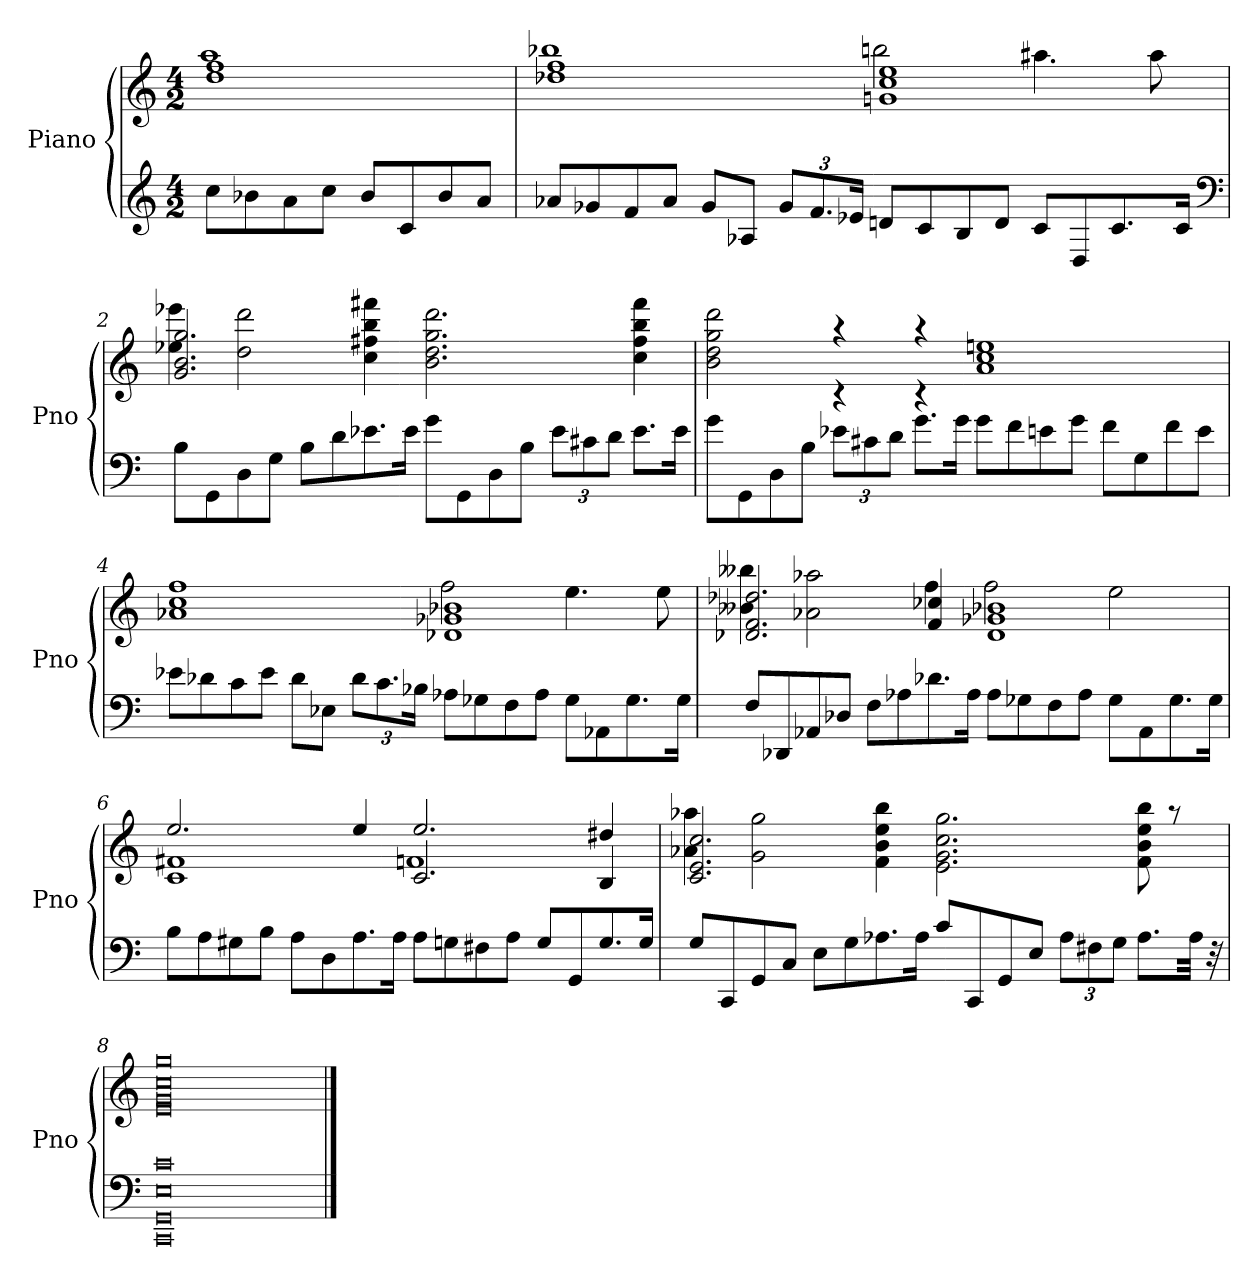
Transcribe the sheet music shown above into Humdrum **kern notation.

**kern	**kern
*part1	*part1
*staff2	*staff1
*I"Piano	*
*I'Pno	*
*clefG2	*clefG2
*k[]	*k[]
*C:	*C:
*M4/2	*M4/2
=	=
*	*^
8ccL	1dd 1ff	1aa
8b-X	.	.
8a	.	.
8ccJ	.	.
8b-L	.	.
8c	.	.
8b-	.	.
8aJ	.	.
=1	=1	=1
8a-XL	1dd-X 1ff	1bb-X
8g-X	.	.
8f	.	.
8a-J	.	.
8g-L	.	.
8A-XJ	.	.
12g-L	.	.
12.f	.	.
24e-XJk	.	.
8dnL	1gn 1cc 1ee	2bbn
8c	.	.
8B	.	.
8dJ	.	.
8cL	.	4.aa#X
8D	.	.
8.c	.	.
.	.	8aa#
16cJk	.	.
*clefF4	*	*
=2	=2	=2
8BL	2.g 2.b 2.gg	4ee-X 4eee-X
8GG	.	.
8D	.	2dd 2ddd
8GJ	.	.
8BL	.	.
8d	.	.
8.e-X	4ryy	4cc 4ff#X 4bb 4fff#X
16e-Jk	.	.
8gL	1ryy	2.b 2.dd 2.gg 2.ddd
8GG	.	.
8D	.	.
8BJ	.	.
12e-L	.	.
12c#X	.	.
12dJ	.	.
8.e-L	.	4cc 4ff# 4bb 4fff#
16e-Jk	.	.
=3	=3	=3
8gL	2ryy	2b 2dd 2gg 2ddd
8GG	.	.
8D	.	.
8BJ	.	.
12e-XL	4rc	4raa
12c#X	.	.
12dJ	.	.
8.gL	4rc	4raa
16gJk	.	.
8gL	1a 1cc	1een
8f	.	.
8en	.	.
8gJ	.	.
8fL	.	.
8G	.	.
8f	.	.
8eJ	.	.
=4	=4	=4
8e-XL	1a-X 1cc	1ff
8d-X	.	.
8c	.	.
8e-J	.	.
8d-L	.	.
8E-XJ	.	.
12d-L	.	.
12.c	.	.
24B-XJk	.	.
8A-XL	1d-X 1g-X 1b-X	2ff
8G-X	.	.
8F	.	.
8A-J	.	.
8G-L	.	4.ee
8AA-X	.	.
8.G-	.	.
.	.	8ee
16G-Jk	.	.
=5	=5	=5
8FL	2.d-X 2.f 2.dd-X	4b--X 4bb--X
8DD-X	.	.
8AA-X	.	2a-X 2aa-X
8D-XJ	.	.
8FL	.	.
8A-X	.	.
8.d-X	4f 4cc-X	4ff
16A-Jk	.	.
8A-L	1d- 1g-X 1b-X	2ff
8G-X	.	.
8F	.	.
8A-J	.	.
8G-L	.	2ee
8AA-	.	.
8.G-	.	.
16G-Jk	.	.
=6	=6	=6
*	*	*^
8BL	1c	1f#X	2.ee
8A	.	.	.
8G#X	.	.	.
8BJ	.	.	.
8AL	.	.	.
8D	.	.	.
8.A	.	.	4ee
16AJk	.	.	.
8AL	2.c	1fn	2.ee
8Gn	.	.	.
8F#X	.	.	.
8AJ	.	.	.
8GL	.	.	.
8GG	.	.	.
8.G	4B	.	4dd#X
16GJk	.	.	.
*	*	*v	*v
=7	=7	=7
8GL	2.c 2.e 2.cc	4a-X 4aa-X
8CC	.	.
8GG	.	2g 2gg
8CJ	.	.
8EL	.	.
8G	.	.
8.A-X	4ryy	4f 4b 4ee 4bb
16A-Jk	.	.
8cL	1ryy	2.e 2.g 2.cc 2.gg
8CC	.	.
8GG	.	.
8EJ	.	.
12A-L	.	.
12F#X	.	.
12GJ	.	.
8.A-L	.	8f 8b 8ee 8bb
.	.	8raa
32A-Jkk	.	.
32r	.	.
*	*v	*v
=8	=8
0CC 0GG 0E 0c	0e 0g 0cc 0gg
==	==
*-	*-
